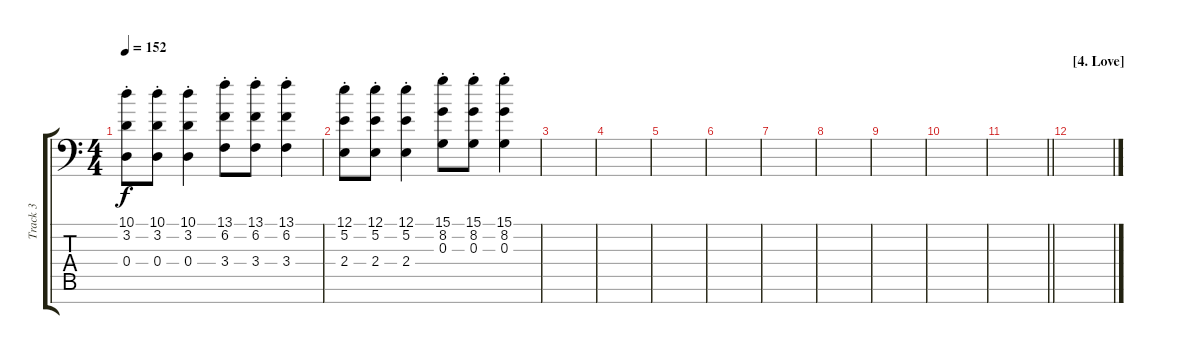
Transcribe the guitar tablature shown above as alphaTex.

\track ("Track 3" "Track 3") {instrument brasssection}
\staff {score tabs}
\tuning (E4 B3 G3 D3 A2 E2 A1) {hide}
\ts (4 4)
\tempo 152
\clef f4
\ks c
(10.1 3.2 0.4{st}).8{dy f} (10.1{st} 3.2{st} 0.4{st}).8 (10.1{st} 3.2{st} 0.4{st}).4 (13.1{st} 6.2{st} 3.4{st}).8 (13.1{st} 6.2{st} 3.4{st}).8 (13.1{st} 6.2{st} 3.4{st}).4 |
(12.1{st} 5.2{st} 2.4{st}).8 (12.1{st} 5.2{st} 2.4{st}).8 (12.1{st} 5.2{st} 2.4{st}).4 (15.1{st} 8.2{st} 0.3{st}).8 (15.1{st} 8.2{st} 0.3).8 (15.1{st} 8.2{st} 0.3{st}).4 |
|
|
|
|
|
|
|
|
\barLineRight lightlight
|
\section ("" "[4. Love]")
